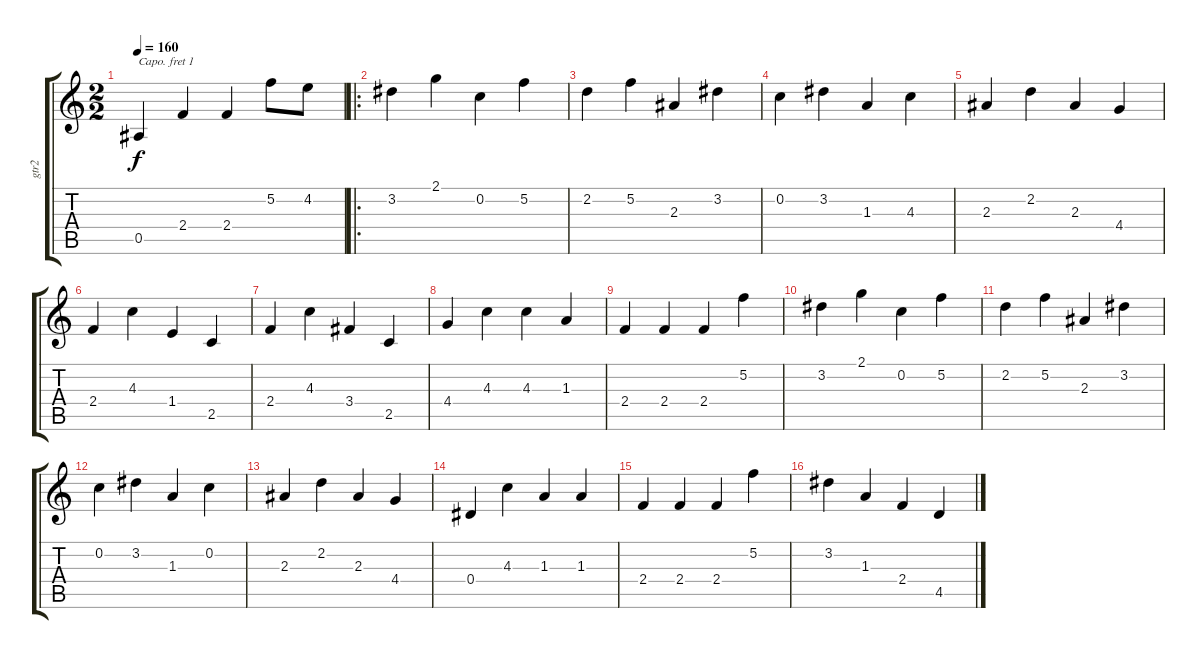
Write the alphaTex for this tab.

\track ("gtr2" "gtr2") {instrument acousticguitarnylon}
\staff {score tabs}
\capo 1
\tuning (E4 B3 G3 D3 A2 E2) {hide}
\ts (2 2)
\tempo 160
\clef g2
\ks c
0.5.4{dy f} 2.4.4 2.4.4 5.2.8 4.2.8 |
\ro
3.2.4 2.1.4 0.2.4 5.2.4 |
2.2.4 5.2.4 2.3.4 3.2.4 |
0.2.4 3.2.4 1.3.4 4.3.4 |
2.3.4 2.2.4 2.3.4 4.4.4 |
2.4.4 4.3.4 1.4.4 2.5.4 |
2.4.4 4.3.4 3.4.4 2.5.4 |
4.4.4 4.3.4 4.3.4 1.3.4 |
2.4.4 2.4.4 2.4.4 5.2.4 |
3.2.4 2.1.4 0.2.4 5.2.4 |
2.2.4 5.2.4 2.3.4 3.2.4 |
0.2.4 3.2.4 1.3.4 0.2.4 |
2.3.4 2.2.4 2.3.4 4.4.4 |
0.4.4 4.3.4 1.3.4 1.3.4 |
2.4.4 2.4.4 2.4.4 5.2.4 |
3.2.4 1.3.4 2.4.4 4.5.4
